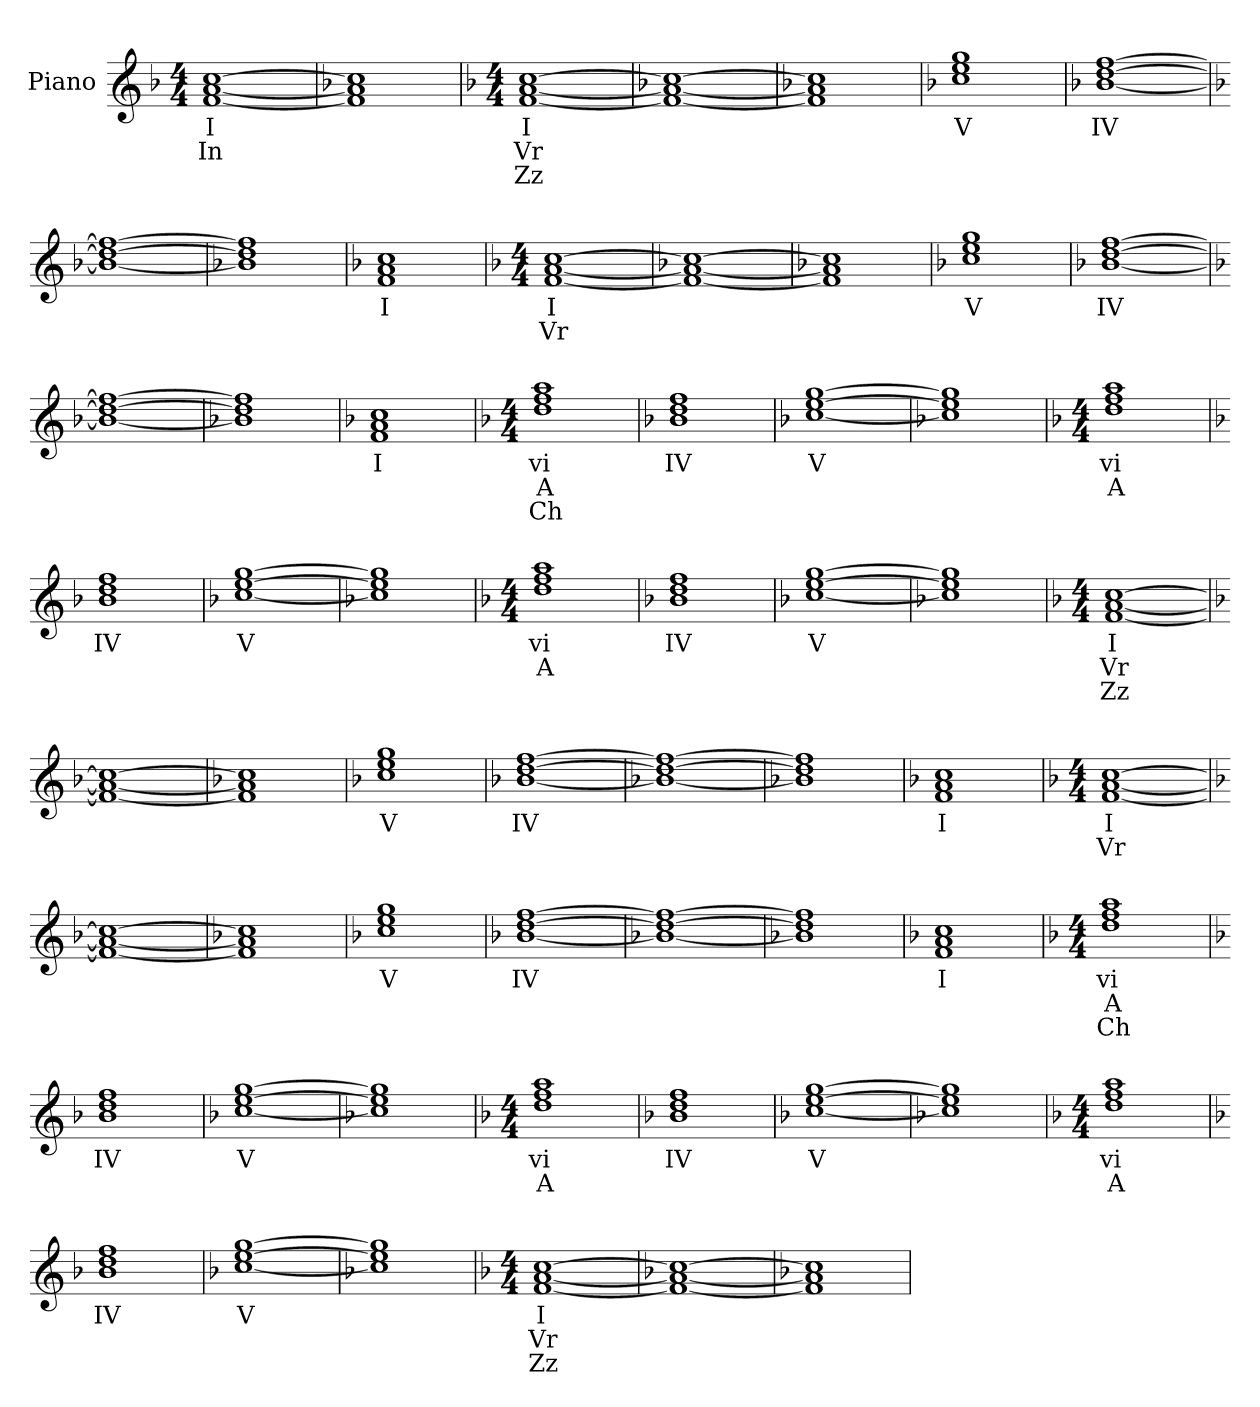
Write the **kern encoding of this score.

**kern	**text	**text	**text
*part1	*part1	*part1	*part1
*staff1	*staff1	*staff1	*staff1
*I"Piano	*	*	*
*I'Pno	*	*	*
*k[b-]	*	*	*
*F:	*	*	*
*M4/4	*	*	*
=	=	=	=
[1f [1a [1cc	I	In	.
=	=	=	=
*k[b-]	*	*	*
*F:	*	*	*
1f] 1a] 1cc]	.	.	.
=	=	=	=
*k[b-]	*	*	*
*F:	*	*	*
*M4/4	*	*	*
[1f [1a [1cc	I	Vr	Zz
=	=	=	=
*k[b-]	*	*	*
*F:	*	*	*
1f_ 1a_ 1cc_	.	.	.
=	=	=	=
*k[b-]	*	*	*
*F:	*	*	*
1f] 1a] 1cc]	.	.	.
=	=	=	=
*k[b-]	*	*	*
*F:	*	*	*
1cc 1ee 1gg	V	.	.
=	=	=	=
*k[b-]	*	*	*
*F:	*	*	*
[1b- [1dd [1ff	IV	.	.
=	=	=	=
*k[b-]	*	*	*
*F:	*	*	*
1b-_ 1dd_ 1ff_	.	.	.
=	=	=	=
*k[b-]	*	*	*
*F:	*	*	*
1b-] 1dd] 1ff]	.	.	.
=	=	=	=
*k[b-]	*	*	*
*F:	*	*	*
1f 1a 1cc	I	.	.
=	=	=	=
*k[b-]	*	*	*
*F:	*	*	*
*M4/4	*	*	*
[1f [1a [1cc	I	Vr	.
=	=	=	=
*k[b-]	*	*	*
*F:	*	*	*
1f_ 1a_ 1cc_	.	.	.
=	=	=	=
*k[b-]	*	*	*
*F:	*	*	*
1f] 1a] 1cc]	.	.	.
=	=	=	=
*k[b-]	*	*	*
*F:	*	*	*
1cc 1ee 1gg	V	.	.
=	=	=	=
*k[b-]	*	*	*
*F:	*	*	*
[1b- [1dd [1ff	IV	.	.
=	=	=	=
*k[b-]	*	*	*
*F:	*	*	*
1b-_ 1dd_ 1ff_	.	.	.
=	=	=	=
*k[b-]	*	*	*
*F:	*	*	*
1b-] 1dd] 1ff]	.	.	.
=	=	=	=
*k[b-]	*	*	*
*F:	*	*	*
1f 1a 1cc	I	.	.
=	=	=	=
*k[b-]	*	*	*
*F:	*	*	*
*M4/4	*	*	*
1dd 1ff 1aa	vi	A	Ch
=	=	=	=
*k[b-]	*	*	*
*F:	*	*	*
1b- 1dd 1ff	IV	.	.
=	=	=	=
*k[b-]	*	*	*
*F:	*	*	*
[1cc [1ee [1gg	V	.	.
=	=	=	=
*k[b-]	*	*	*
*F:	*	*	*
1cc] 1ee] 1gg]	.	.	.
=	=	=	=
*k[b-]	*	*	*
*F:	*	*	*
*M4/4	*	*	*
1dd 1ff 1aa	vi	A	.
=	=	=	=
*k[b-]	*	*	*
*F:	*	*	*
1b- 1dd 1ff	IV	.	.
=	=	=	=
*k[b-]	*	*	*
*F:	*	*	*
[1cc [1ee [1gg	V	.	.
=	=	=	=
*k[b-]	*	*	*
*F:	*	*	*
1cc] 1ee] 1gg]	.	.	.
=	=	=	=
*k[b-]	*	*	*
*F:	*	*	*
*M4/4	*	*	*
1dd 1ff 1aa	vi	A	.
=	=	=	=
*k[b-]	*	*	*
*F:	*	*	*
1b- 1dd 1ff	IV	.	.
=	=	=	=
*k[b-]	*	*	*
*F:	*	*	*
[1cc [1ee [1gg	V	.	.
=	=	=	=
*k[b-]	*	*	*
*F:	*	*	*
1cc] 1ee] 1gg]	.	.	.
=	=	=	=
*k[b-]	*	*	*
*F:	*	*	*
*M4/4	*	*	*
[1f [1a [1cc	I	Vr	Zz
=	=	=	=
*k[b-]	*	*	*
*F:	*	*	*
1f_ 1a_ 1cc_	.	.	.
=	=	=	=
*k[b-]	*	*	*
*F:	*	*	*
1f] 1a] 1cc]	.	.	.
=	=	=	=
*k[b-]	*	*	*
*F:	*	*	*
1cc 1ee 1gg	V	.	.
=	=	=	=
*k[b-]	*	*	*
*F:	*	*	*
[1b- [1dd [1ff	IV	.	.
=	=	=	=
*k[b-]	*	*	*
*F:	*	*	*
1b-_ 1dd_ 1ff_	.	.	.
=	=	=	=
*k[b-]	*	*	*
*F:	*	*	*
1b-] 1dd] 1ff]	.	.	.
=	=	=	=
*k[b-]	*	*	*
*F:	*	*	*
1f 1a 1cc	I	.	.
=	=	=	=
*k[b-]	*	*	*
*F:	*	*	*
*M4/4	*	*	*
[1f [1a [1cc	I	Vr	.
=	=	=	=
*k[b-]	*	*	*
*F:	*	*	*
1f_ 1a_ 1cc_	.	.	.
=	=	=	=
*k[b-]	*	*	*
*F:	*	*	*
1f] 1a] 1cc]	.	.	.
=	=	=	=
*k[b-]	*	*	*
*F:	*	*	*
1cc 1ee 1gg	V	.	.
=	=	=	=
*k[b-]	*	*	*
*F:	*	*	*
[1b- [1dd [1ff	IV	.	.
=	=	=	=
*k[b-]	*	*	*
*F:	*	*	*
1b-_ 1dd_ 1ff_	.	.	.
=	=	=	=
*k[b-]	*	*	*
*F:	*	*	*
1b-] 1dd] 1ff]	.	.	.
=	=	=	=
*k[b-]	*	*	*
*F:	*	*	*
1f 1a 1cc	I	.	.
=	=	=	=
*k[b-]	*	*	*
*F:	*	*	*
*M4/4	*	*	*
1dd 1ff 1aa	vi	A	Ch
=	=	=	=
*k[b-]	*	*	*
*F:	*	*	*
1b- 1dd 1ff	IV	.	.
=	=	=	=
*k[b-]	*	*	*
*F:	*	*	*
[1cc [1ee [1gg	V	.	.
=	=	=	=
*k[b-]	*	*	*
*F:	*	*	*
1cc] 1ee] 1gg]	.	.	.
=	=	=	=
*k[b-]	*	*	*
*F:	*	*	*
*M4/4	*	*	*
1dd 1ff 1aa	vi	A	.
=	=	=	=
*k[b-]	*	*	*
*F:	*	*	*
1b- 1dd 1ff	IV	.	.
=	=	=	=
*k[b-]	*	*	*
*F:	*	*	*
[1cc [1ee [1gg	V	.	.
=	=	=	=
*k[b-]	*	*	*
*F:	*	*	*
1cc] 1ee] 1gg]	.	.	.
=	=	=	=
*k[b-]	*	*	*
*F:	*	*	*
*M4/4	*	*	*
1dd 1ff 1aa	vi	A	.
=	=	=	=
*k[b-]	*	*	*
*F:	*	*	*
1b- 1dd 1ff	IV	.	.
=	=	=	=
*k[b-]	*	*	*
*F:	*	*	*
[1cc [1ee [1gg	V	.	.
=	=	=	=
*k[b-]	*	*	*
*F:	*	*	*
1cc] 1ee] 1gg]	.	.	.
=	=	=	=
*k[b-]	*	*	*
*F:	*	*	*
*M4/4	*	*	*
[1f [1a [1cc	I	Vr	Zz
=	=	=	=
*k[b-]	*	*	*
*F:	*	*	*
1f_ 1a_ 1cc_	.	.	.
=	=	=	=
*k[b-]	*	*	*
*F:	*	*	*
1f] 1a] 1cc]	.	.	.
=	=	=	=
*-	*-	*-	*-
